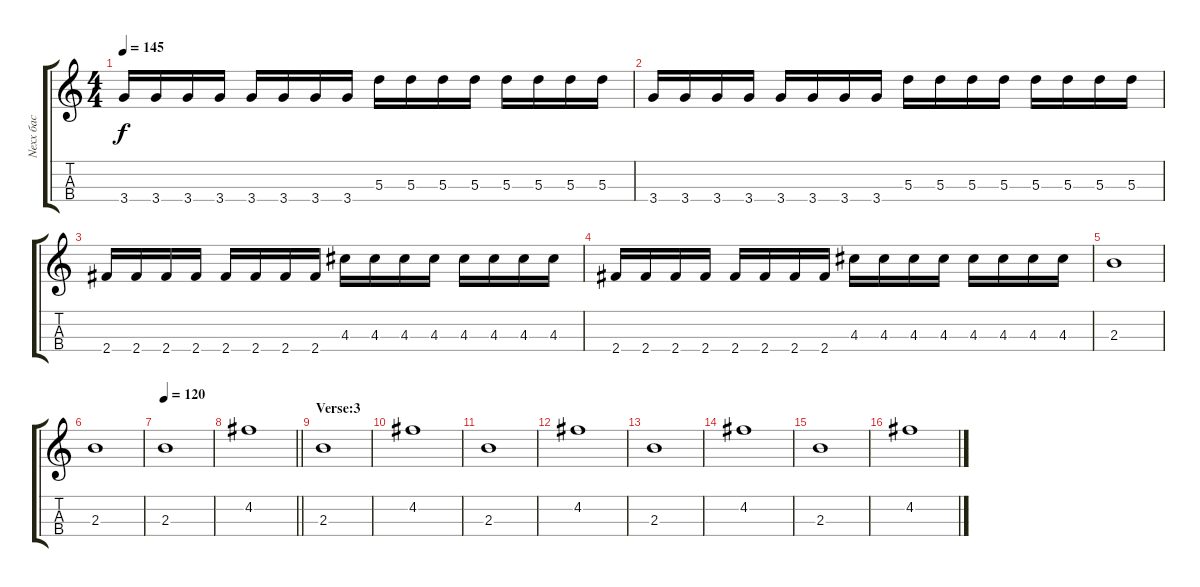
\track ("Nexx бас" "Nexx бас") {instrument electricbassfinger}
\staff {score tabs}
\tuning (G4 D4 A3 E3) {hide}
\ts (4 4)
\tempo 145
\clef g2
\ks c
3.4.16{dy f} 3.4.16 3.4.16 3.4.16 3.4.16 3.4.16 3.4.16 3.4.16 5.3.16 5.3.16 5.3.16 5.3.16 5.3.16 5.3.16 5.3.16 5.3.16 |
3.4.16 3.4.16 3.4.16 3.4.16 3.4.16 3.4.16 3.4.16 3.4.16 5.3.16 5.3.16 5.3.16 5.3.16 5.3.16 5.3.16 5.3.16 5.3.16 |
2.4.16 2.4.16 2.4.16 2.4.16 2.4.16 2.4.16 2.4.16 2.4.16 4.3.16 4.3.16 4.3.16 4.3.16 4.3.16 4.3.16 4.3.16 4.3.16 |
2.4.16 2.4.16 2.4.16 2.4.16 2.4.16 2.4.16 2.4.16 2.4.16 4.3.16 4.3.16 4.3.16 4.3.16 4.3.16 4.3.16 4.3.16 4.3.16 |
2.3.1 |
2.3.1 |
\tempo 120
2.3.1 |
\barLineRight lightlight
4.2.1 |
\section ("" "Verse:3")
2.3.1 |
4.2.1 |
2.3.1 |
4.2.1 |
2.3.1 |
4.2.1 |
2.3.1 |
4.2.1
